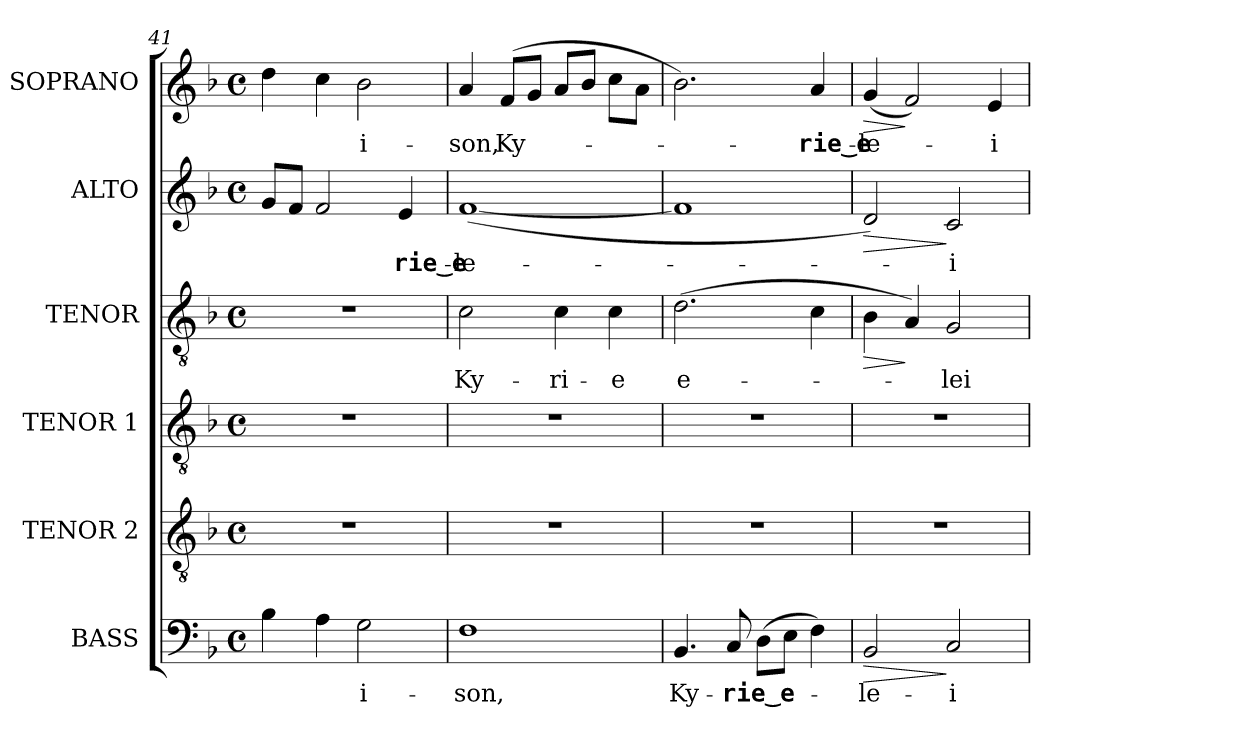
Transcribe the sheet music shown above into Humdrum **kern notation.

**kern	**text	**dynam	**kern	**kern	**kern	**text	**dynam	**kern	**text	**dynam	**kern	**text	**dynam
*part6	*part6	*part6	*part5	*part4	*part3	*part3	*part3	*part2	*part2	*part2	*part1	*part1	*part1
*staff6	*staff6	*staff6	*staff5	*staff4	*staff3	*staff3	*staff3	*staff2	*staff2	*staff2	*staff1	*staff1	*staff1
*I"BASS	*	*	*I"TENOR 2	*I"TENOR 1	*I"TENOR	*	*	*I"ALTO	*	*	*I"SOPRANO	*	*
*I'B.	*	*	*I'T2.	*I'T1.	*I'T.	*	*	*I'A.	*	*	*I'S.	*	*
!!LO:LB:g=z
*clefF4	*	*	*clefGv2	*clefGv2	*clefGv2	*	*	*clefG2	*	*	*clefG2	*	*
*	*	*	*ITrd7c12	*ITrd7c12	*ITrd7c12	*	*	*	*	*	*	*	*
*k[b-]	*	*	*k[b-]	*k[b-]	*k[b-]	*	*	*k[b-]	*	*	*k[b-]	*	*
*F:	*	*	*F:	*F:	*F:	*	*	*F:	*	*	*F:	*	*
*M4/4	*	*	*M4/4	*M4/4	*M4/4	*	*	*M4/4	*	*	*M4/4	*	*
*met(c)	*	*	*met(c)	*met(c)	*met(c)	*	*	*met(c)	*	*	*met(c)	*	*
=41	=41	=41	=41	=41	=41	=41	=41	=41	=41	=41	=41	=41	=41
4B-i\	.	.	1r	1r	1r	.	.	8gi/L	.	.	4ddi\	.	.
.	.	.	.	.	.	.	.	8fi/J	.	.	.	.	.
4Ai\	.	.	.	.	.	.	.	2fi/	.	.	4cci\	.	.
!	!LO:LY:b:color=#000000	!	!	!	!	!	!	!	!	!	!	!	!
!	!	!	!	!	!	!	!	!	!	!	!	!LO:LY:b:color=#000000	!
2Gi\	-i-	.	.	.	.	.	.	.	.	.	2b-i\	-i-	.
!	!	!	!	!	!	!	!	!	!LO:LY:b:color=#000000	!	!	!	!
.	.	.	.	.	.	.	.	4ei/	-rie_e-	.	.	.	.
=42	=42	=42	=42	=42	=42	=42	=42	=42	=42	=42	=42	=42	=42
!	!LO:LY:b:color=#000000	!	!	!	!	!	!	!	!	!	!	!	!
!	!	!	!	!	!	!LO:LY:b:color=#000000	!	!	!	!	!	!	!
!	!	!	!	!	!	!	!	!	!LO:LY:b:color=#000000	!	!	!	!
!	!	!	!	!	!	!	!	!	!	!	!	!LO:LY:b:color=#000000	!
1Fi	-son,	.	1r	1r	2Ci\	Ky-	.	([1fi	-le-	.	4ai/	-son,	.
!	!	!	!	!	!	!	!	!	!	!	!	!LO:LY:b:color=#000000	!
.	.	.	.	.	.	.	.	.	.	.	(8fi/L	Ky-	.
.	.	.	.	.	.	.	.	.	.	.	8gi/J	.	.
!	!	!	!	!	!	!LO:LY:b:color=#000000	!	!	!	!	!	!	!
.	.	.	.	.	4Ci\	-ri-	.	.	.	.	8ai/L	.	.
.	.	.	.	.	.	.	.	.	.	.	8b-i/J	.	.
!	!	!	!	!	!	!LO:LY:b:color=#000000	!	!	!	!	!	!	!
.	.	.	.	.	4Ci\	-e	.	.	.	.	8cci\L	.	.
.	.	.	.	.	.	.	.	.	.	.	8ai\J	.	.
=43	=43	=43	=43	=43	=43	=43	=43	=43	=43	=43	=43	=43	=43
!	!LO:LY:b:color=#000000	!	!	!	!	!	!	!	!	!	!	!	!
!	!	!	!	!	!	!LO:LY:b:color=#000000	!	!	!	!	!	!	!
4.BB-i/	Ky-	.	1r	1r	(2.Di\	e-	.	1fi]	.	.	2.b-i\)	.	.
!	!LO:LY:b:color=#000000	!	!	!	!	!	!	!	!	!	!	!	!
8Ci/	-rie_e-	.	.	.	.	.	.	.	.	.	.	.	.
(8Di\L	.	.	.	.	.	.	.	.	.	.	.	.	.
8Ei\J	.	.	.	.	.	.	.	.	.	.	.	.	.
!	!	!	!	!	!	!	!	!	!	!	!	!LO:LY:b:color=#000000	!
4Fi\)	.	.	.	.	4Ci\	.	.	.	.	.	4ai/	-rie_e-	.
=44	=44	=44	=44	=44	=44	=44	=44	=44	=44	=44	=44	=44	=44
!	!LO:LY:b:color=#000000	!LO:HP:b	!	!	!	!	!LO:HP:b	!	!	!LO:HP:b	!	!	!
!	!	!	!	!	!	!	!	!	!	!	!	!LO:LY:b:color=#000000	!LO:HP:b
2BB-i/	-le-	>	1r	1r	4BB-i\	.	>	2di/)	.	>	(4gi/	-le-	>
.	.	.	.	.	4AAi/)	.	]	.	.	.	2fi/)	.	]
!	!LO:LY:b:color=#000000	!	!	!	!	!	!	!	!	!	!	!	!
!	!	!	!	!	!	!LO:LY:b:color=#000000	!	!	!	!	!	!	!
!	!	!	!	!	!	!	!	!	!LO:LY:b:color=#000000	!	!	!	!
2Ci/	-i-	]	.	.	2GGi/	-lei-	.	2ci/	-i-	]	.	.	.
!	!	!	!	!	!	!	!	!	!	!	!	!LO:LY:b:color=#000000	!
.	.	.	.	.	.	.	.	.	.	.	4ei/	-i-	.
=	=	=	=	=	=	=	=	=	=	=	=	=	=
*-	*-	*-	*-	*-	*-	*-	*-	*-	*-	*-	*-	*-	*-
